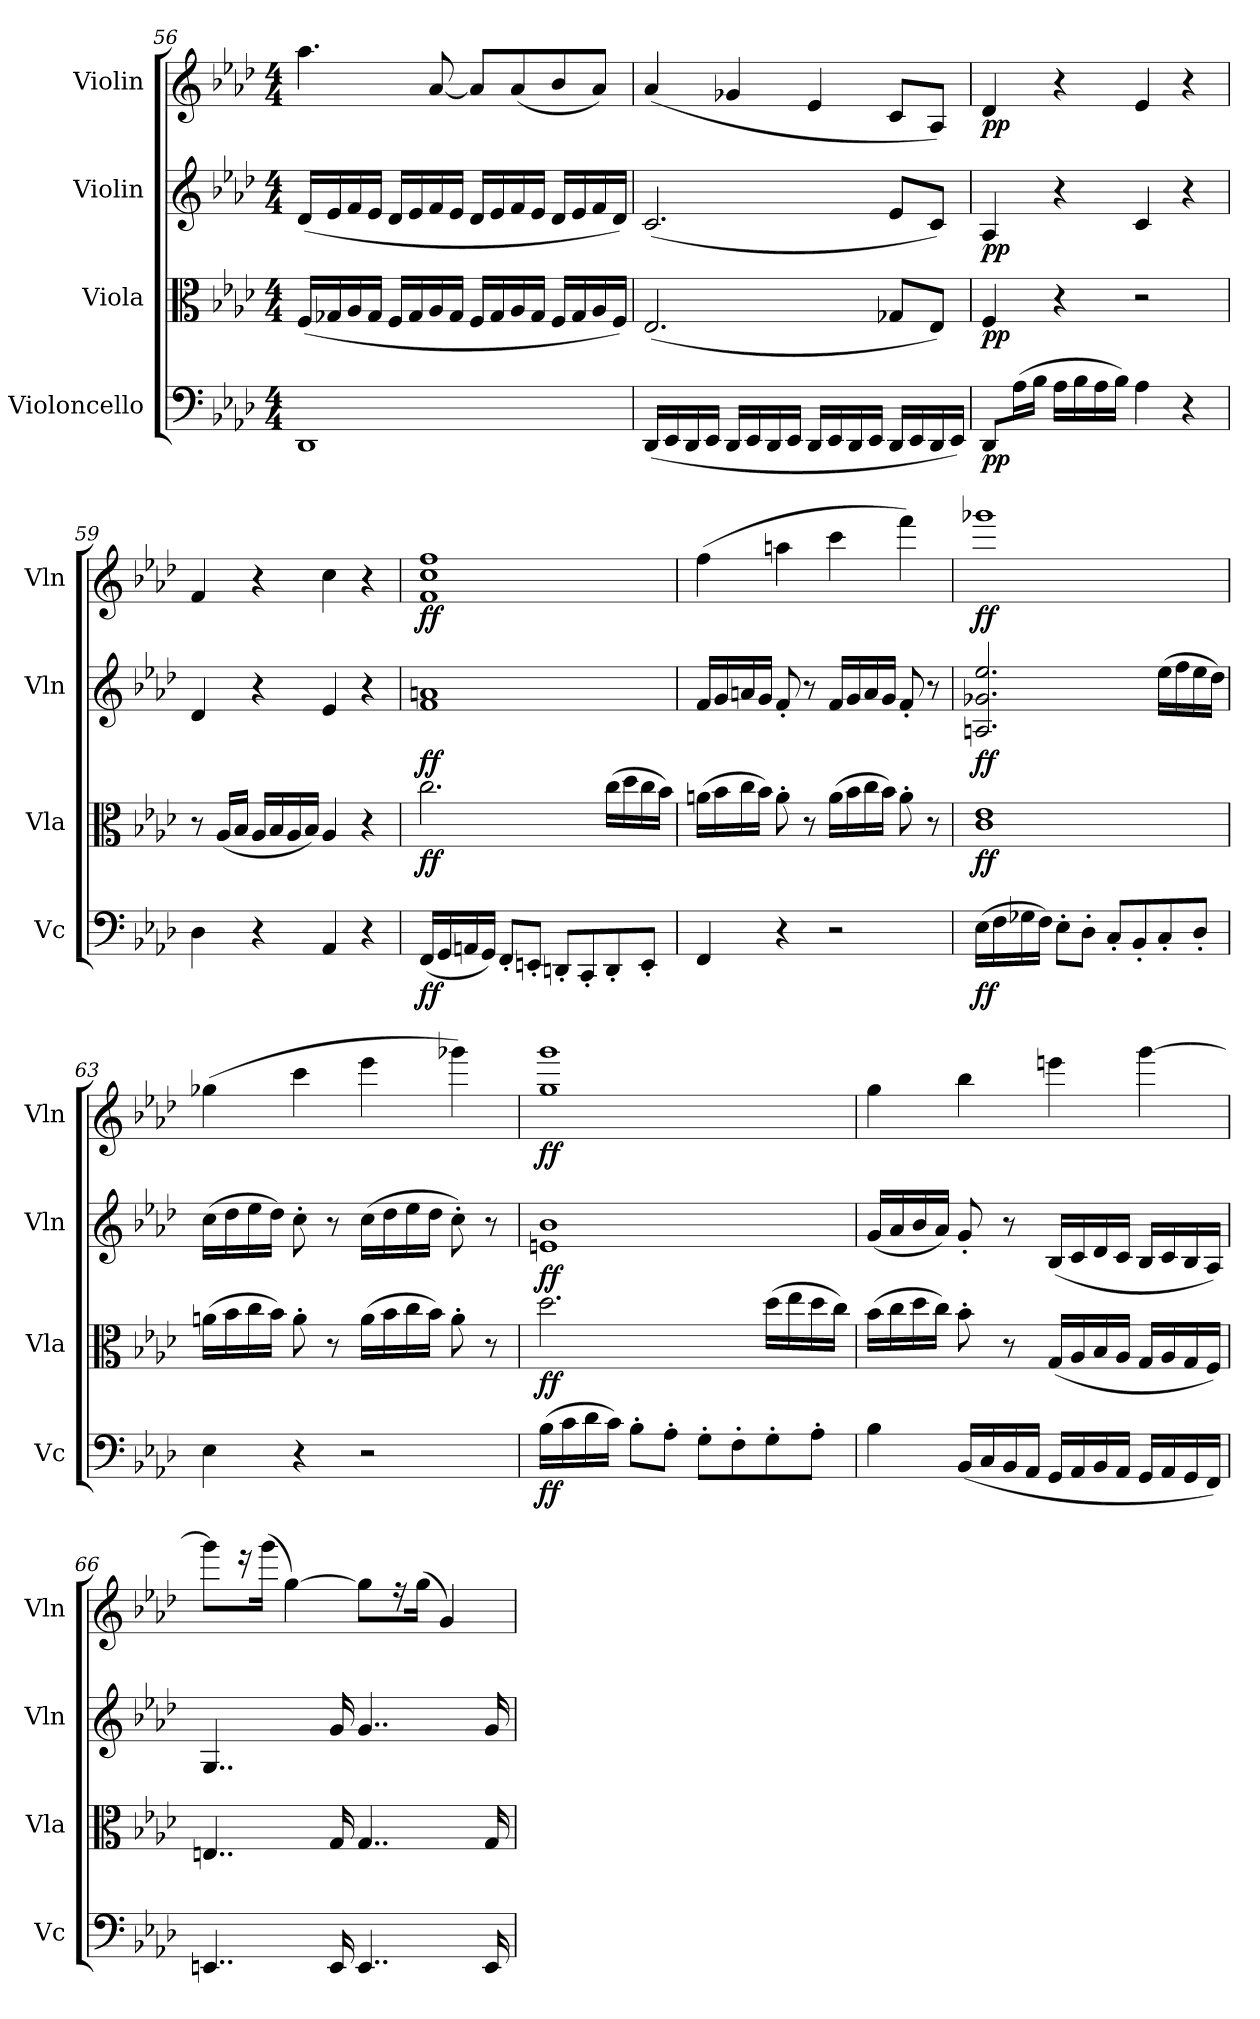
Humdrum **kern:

**kern	**dynam	**kern	**dynam	**kern	**dynam	**kern	**dynam
*part4	*part4	*part3	*part3	*part2	*part2	*part1	*part1
*staff4	*staff4	*staff3	*staff3	*staff2	*staff2	*staff1	*staff1
*I"Violoncello	*	*I"Viola	*	*I"Violin	*	*I"Violin	*
*I'Vc	*	*I'Vla	*	*I'Vln	*	*I'Vln	*
*clefF4	*	*clefC3	*	*clefG2	*	*clefG2	*
*k[b-e-a-d-]	*	*k[b-e-a-d-]	*	*k[b-e-a-d-]	*	*k[b-e-a-d-]	*
*M4/4	*	*M4/4	*	*M4/4	*	*M4/4	*
=56	=56	=56	=56	=56	=56	=56	=56
1DD-	.	(16F/LL	.	(16d-/LL	.	4.aa-\	.
.	.	16G-X/	.	16e-/	.	.	.
.	.	16A-/	.	16f/	.	.	.
.	.	16G-/JJ	.	16e-/JJ	.	.	.
.	.	16F/LL	.	16d-/LL	.	.	.
.	.	16G-/	.	16e-/	.	.	.
.	.	16A-/	.	16f/	.	[8a-/	.
.	.	16G-/JJ	.	16e-/JJ	.	.	.
.	.	16F/LL	.	16d-/LL	.	8a-/L]	.
.	.	16G-/	.	16e-/	.	.	.
.	.	16A-/	.	16f/	.	(8a-/	.
.	.	16G-/JJ	.	16e-/JJ	.	.	.
.	.	16F/LL	.	16d-/LL	.	8b-/	.
.	.	16G-/	.	16e-/	.	.	.
.	.	16A-/	.	16f/	.	8a-/J)	.
.	.	16F/JJ)	.	16d-/JJ)	.	.	.
=57	=57	=57	=57	=57	=57	=57	=57
(16DD-/LL	.	(2.E-/	.	(2.c/	.	(4a-/	.
16EE-/	.	.	.	.	.	.	.
16DD-/	.	.	.	.	.	.	.
16EE-/JJ	.	.	.	.	.	.	.
16DD-/LL	.	.	.	.	.	4g-X/	.
16EE-/	.	.	.	.	.	.	.
16DD-/	.	.	.	.	.	.	.
16EE-/JJ	.	.	.	.	.	.	.
16DD-/LL	.	.	.	.	.	4e-/	.
16EE-/	.	.	.	.	.	.	.
16DD-/	.	.	.	.	.	.	.
16EE-/JJ	.	.	.	.	.	.	.
16DD-/LL	.	8G-X/L	.	8e-/L	.	8c/L	.
16EE-/	.	.	.	.	.	.	.
16DD-/	.	8E-/J)	.	8c/J)	.	8A-/J)	.
16EE-/JJ)	.	.	.	.	.	.	.
=58	=58	=58	=58	=58	=58	=58	=58
8DD-/L	pp	4F/	pp	4A-/	pp	4d-/	pp
(16A-\L	.	.	.	.	.	.	.
16B-\JJ	.	.	.	.	.	.	.
16A-\LL	.	4r	.	4r	.	4r	.
16B-\	.	.	.	.	.	.	.
16A-\	.	.	.	.	.	.	.
16B-\JJ)	.	.	.	.	.	.	.
4A-\	.	2r	.	4c/	.	4e-/	.
4r	.	.	.	4r	.	4r	.
=59	=59	=59	=59	=59	=59	=59	=59
4D-\	.	8r	.	4d-/	.	4f/	.
.	.	(16A-/LL	.	.	.	.	.
.	.	16B-/JJ	.	.	.	.	.
4r	.	16A-/LL	.	4r	.	4r	.
.	.	16B-/	.	.	.	.	.
.	.	16A-/	.	.	.	.	.
.	.	16B-/JJ)	.	.	.	.	.
4AA-/	.	4A-/	.	4e-/	.	4cc\	.
4r	.	4r	.	4r	.	4r	.
=60	=60	=60	=60	=60	=60	=60	=60
(16FF/LL	ff	2.cc\	ff	1f 1an	ff	1f 1cc 1ff	ff
16GG/	.	.	.	.	.	.	.
16AAn/	.	.	.	.	.	.	.
16GG/JJ)	.	.	.	.	.	.	.
8FF'/L	.	.	.	.	.	.	.
8EEn'/J	.	.	.	.	.	.	.
8DDn'/L	.	.	.	.	.	.	.
8CC'/	.	.	.	.	.	.	.
8DD'/	.	(16cc\LL	.	.	.	.	.
.	.	16dd-\	.	.	.	.	.
8EE'/J	.	16cc\	.	.	.	.	.
.	.	16b-\JJ)	.	.	.	.	.
=61	=61	=61	=61	=61	=61	=61	=61
4FF/	.	(16an\LL	.	16f/LL	.	(4ff\	.
.	.	16b-\	.	16g/	.	.	.
.	.	16cc\	.	16an/	.	.	.
.	.	16b-\JJ)	.	16g/JJ	.	.	.
4r	.	8a'\	.	8f'/	.	4aan\	.
.	.	8r	.	8r	.	.	.
2r	.	(16a\LL	.	16f/LL	.	4ccc\	.
.	.	16b-\	.	16g/	.	.	.
.	.	16cc\	.	16a/	.	.	.
.	.	16b-\JJ)	.	16g/JJ	.	.	.
.	.	8a'\	.	8f'/	.	4fff\)	.
.	.	8r	.	8r	.	.	.
=62	=62	=62	=62	=62	=62	=62	=62
(16E-\LL	ff	1c 1e-	ff	2.An/ 2.g-X/ 2.ee-/	ff	1ggg-X	ff
16F\	.	.	.	.	.	.	.
16G-X\	.	.	.	.	.	.	.
16F\JJ)	.	.	.	.	.	.	.
8E-'\L	.	.	.	.	.	.	.
8D-'\J	.	.	.	.	.	.	.
8C'/L	.	.	.	.	.	.	.
8BB-'/	.	.	.	.	.	.	.
8C'/	.	.	.	(16ee-\LL	.	.	.
.	.	.	.	16ff\	.	.	.
8D-'/J	.	.	.	16ee-\	.	.	.
.	.	.	.	16dd-\JJ)	.	.	.
=63	=63	=63	=63	=63	=63	=63	=63
4E-\	.	(16an\LL	.	(16cc\LL	.	(4gg-X\	.
.	.	16b-\	.	16dd-\	.	.	.
.	.	16cc\	.	16ee-\	.	.	.
.	.	16b-\JJ)	.	16dd-\JJ)	.	.	.
4r	.	8a'\	.	8cc'\	.	4ccc\	.
.	.	8r	.	8r	.	.	.
2r	.	(16a\LL	.	(16cc\LL	.	4eee-\	.
.	.	16b-\	.	16dd-\	.	.	.
.	.	16cc\	.	16ee-\	.	.	.
.	.	16b-\JJ)	.	16dd-\JJ	.	.	.
.	.	8a'\	.	8cc'\)	.	4ggg-X\)	.
.	.	8r	.	8r	.	.	.
=64	=64	=64	=64	=64	=64	=64	=64
(16B-\LL	ff	2.dd-\	ff	1en 1b-	ff	1gg 1ggg	ff
16c\	.	.	.	.	.	.	.
16d-\	.	.	.	.	.	.	.
16c\JJ)	.	.	.	.	.	.	.
8B-'\L	.	.	.	.	.	.	.
8A-'\J	.	.	.	.	.	.	.
8G'\L	.	.	.	.	.	.	.
8F'\	.	.	.	.	.	.	.
8G'\	.	(16dd-\LL	.	.	.	.	.
.	.	16ee-\	.	.	.	.	.
8A-'\J	.	16dd-\	.	.	.	.	.
.	.	16cc\JJ)	.	.	.	.	.
=65	=65	=65	=65	=65	=65	=65	=65
4B-\	.	(16b-\LL	.	(16g/LL	.	4gg\	.
.	.	16cc\	.	16a-/	.	.	.
.	.	16dd-\	.	16b-/	.	.	.
.	.	16cc\JJ)	.	16a-/JJ)	.	.	.
(16BB-/LL	.	8b-'\	.	8g'/	.	4bb-\	.
16C/	.	.	.	.	.	.	.
16BB-/	.	8r	.	8r	.	.	.
16AA-/JJ	.	.	.	.	.	.	.
16GG/LL	.	(16G/LL	.	(16B-/LL	.	4eeen\	.
16AA-/	.	16A-/	.	16c/	.	.	.
16BB-/	.	16B-/	.	16d-/	.	.	.
16AA-/JJ	.	16A-/JJ	.	16c/JJ	.	.	.
16GG/LL	.	16G/LL	.	16B-/LL	.	[4ggg\	.
16AA-/	.	16A-/	.	16c/	.	.	.
16GG/	.	16G/	.	16B-/	.	.	.
16FF/JJ)	.	16F/JJ)	.	16A-/JJ)	.	.	.
=66	=66	=66	=66	=66	=66	=66	=66
4..EEn/	.	4..En/	.	4..G/	.	8ggg\L]	.
.	.	.	.	.	.	16r	.
.	.	.	.	.	.	(16ggg\Jk	.
.	.	.	.	.	.	[4gg\)	.
16EE/	.	16G/	.	16g/	.	.	.
4..EE/	.	4..G/	.	4..g/	.	8gg\L]	.
.	.	.	.	.	.	16r	.
.	.	.	.	.	.	(16gg\Jk	.
.	.	.	.	.	.	4g/)	.
16EE/	.	16G/	.	16g/	.	.	.
=	=	=	=	=	=	=	=
*-	*-	*-	*-	*-	*-	*-	*-
